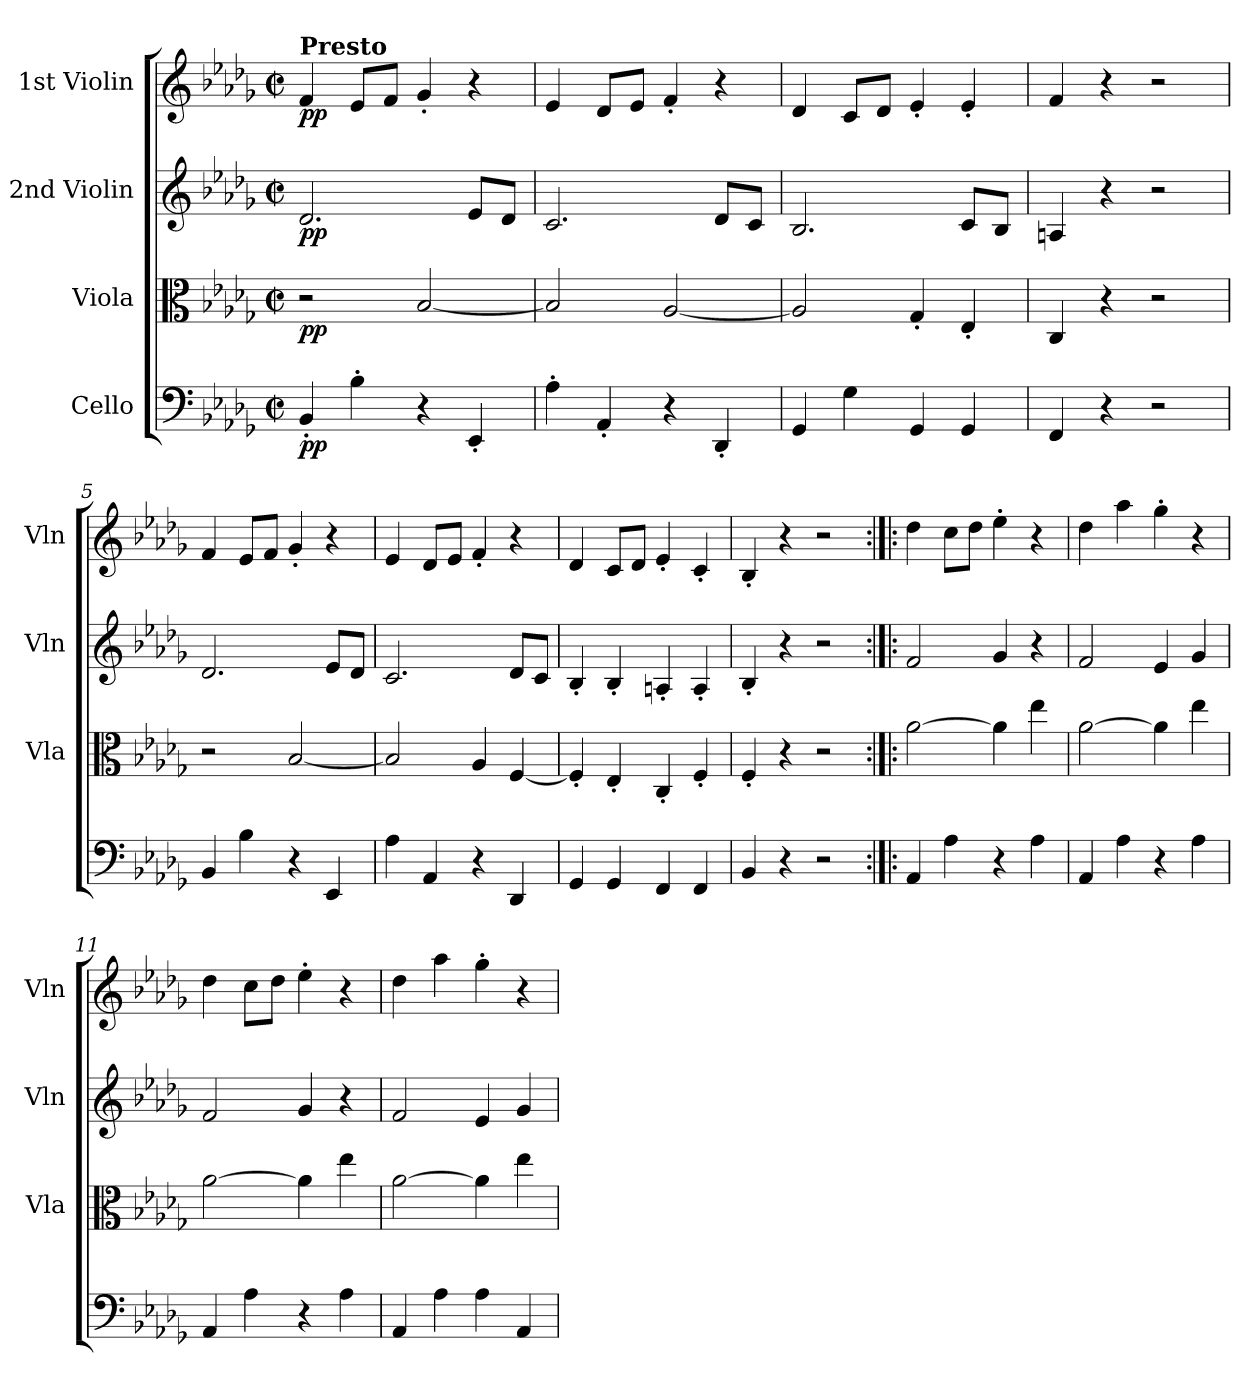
**kern	**dynam	**kern	**dynam	**kern	**dynam	**kern	**dynam
*part4	*part4	*part3	*part3	*part2	*part2	*part1	*part1
*staff4	*staff4	*staff3	*staff3	*staff2	*staff2	*staff1	*staff1
*I"Cello	*	*I"Viola	*	*I"2nd Violin	*	*I"1st Violin	*
*	*	*I'Vla	*	*I'Vln	*	*I'Vln	*
*clefF4	*	*clefC3	*	*clefG2	*	*clefG2	*
*k[b-e-a-d-g-]	*	*k[b-e-a-d-g-]	*	*k[b-e-a-d-g-]	*	*k[b-e-a-d-g-]	*
*b-:	*	*b-:	*	*b-:	*	*b-:	*
*M2/2	*	*M2/2	*	*M2/2	*	*M2/2	*
*met(c|)	*	*met(c|)	*	*met(c|)	*	*met(c|)	*
=1	=1	=1	=1	=1	=1	=1	=1
!	!	!	!	!	!	!LO:TX:a:B:t=Presto	!
!	!LO:DY:b	!	!LO:DY:b	!	!LO:DY:b	!	!LO:DY:b
4BB-'/	pp	2r	pp	2.d-/	pp	4f/	pp
4B-'\	.	.	.	.	.	8e-/L	.
.	.	.	.	.	.	8f/J	.
4r	.	[2B-/	.	.	.	4g-'/	.
4EE-'/	.	.	.	8e-/L	.	4r	.
.	.	.	.	8d-/J	.	.	.
=2	=2	=2	=2	=2	=2	=2	=2
4A-'\	.	2B-/]	.	2.c/	.	4e-/	.
4AA-'/	.	.	.	.	.	8d-/L	.
.	.	.	.	.	.	8e-/J	.
4r	.	[2A-/	.	.	.	4f'/	.
4DD-'/	.	.	.	8d-/L	.	4r	.
.	.	.	.	8c/J	.	.	.
=3	=3	=3	=3	=3	=3	=3	=3
4GG-/	.	2A-/]	.	2.B-/	.	4d-/	.
4G-\	.	.	.	.	.	8c/L	.
.	.	.	.	.	.	8d-/J	.
4GG-/	.	4G-'/	.	.	.	4e-'/	.
4GG-/	.	4E-'/	.	8c/L	.	4e-'/	.
.	.	.	.	8B-/J	.	.	.
=4	=4	=4	=4	=4	=4	=4	=4
4FF/	.	4C/	.	4An/	.	4f/	.
4r	.	4r	.	4r	.	4r	.
2r	.	2r	.	2r	.	2r	.
=5	=5	=5	=5	=5	=5	=5	=5
4BB-/	.	2r	.	2.d-/	.	4f/	.
4B-\	.	.	.	.	.	8e-/L	.
.	.	.	.	.	.	8f/J	.
4r	.	[2B-/	.	.	.	4g-'/	.
4EE-/	.	.	.	8e-/L	.	4r	.
.	.	.	.	8d-/J	.	.	.
=6	=6	=6	=6	=6	=6	=6	=6
4A-\	.	2B-/]	.	2.c/	.	4e-/	.
4AA-/	.	.	.	.	.	8d-/L	.
.	.	.	.	.	.	8e-/J	.
4r	.	4A-/	.	.	.	4f'/	.
4DD-/	.	[4F/	.	8d-/L	.	4r	.
.	.	.	.	8c/J	.	.	.
!!LO:LB:g=z
=7	=7	=7	=7	=7	=7	=7	=7
4GG-/	.	4F'/]	.	4B-'/	.	4d-/	.
4GG-/	.	4E-'/	.	4B-'/	.	8c/L	.
.	.	.	.	.	.	8d-/J	.
4FF/	.	4C'/	.	4An'/	.	4e-'/	.
4FF/	.	4F'/	.	4A'/	.	4c'/	.
!!LO:LB:g=z
=8	=8	=8	=8	=8	=8	=8	=8
4BB-/	.	4F'/	.	4B-'/	.	4B-'/	.
4r	.	4r	.	4r	.	4r	.
2r	.	2r	.	2r	.	2r	.
=9:|!|:	=9:|!|:	=9:|!|:	=9:|!|:	=9:|!|:	=9:|!|:	=9:|!|:	=9:|!|:
4AA-/	.	[2a-\	.	2f/	.	4dd-\	.
4A-\	.	.	.	.	.	8cc\L	.
.	.	.	.	.	.	8dd-\J	.
4r	.	4a-\]	.	4g-/	.	4ee-'\	.
4A-\	.	4ee-\	.	4r	.	4r	.
=10	=10	=10	=10	=10	=10	=10	=10
4AA-/	.	[2a-\	.	2f/	.	4dd-\	.
4A-\	.	.	.	.	.	4aa-\	.
4r	.	4a-\]	.	4e-/	.	4gg-'\	.
4A-\	.	4ee-\	.	4g-/	.	4r	.
=11	=11	=11	=11	=11	=11	=11	=11
4AA-/	.	[2a-\	.	2f/	.	4dd-\	.
4A-\	.	.	.	.	.	8cc\L	.
.	.	.	.	.	.	8dd-\J	.
4r	.	4a-\]	.	4g-/	.	4ee-'\	.
4A-\	.	4ee-\	.	4r	.	4r	.
=12	=12	=12	=12	=12	=12	=12	=12
4AA-/	.	[2a-\	.	2f/	.	4dd-\	.
4A-\	.	.	.	.	.	4aa-\	.
4A-\	.	4a-\]	.	4e-/	.	4gg-'\	.
4AA-/	.	4ee-\	.	4g-/	.	4r	.
=	=	=	=	=	=	=	=
*-	*-	*-	*-	*-	*-	*-	*-
